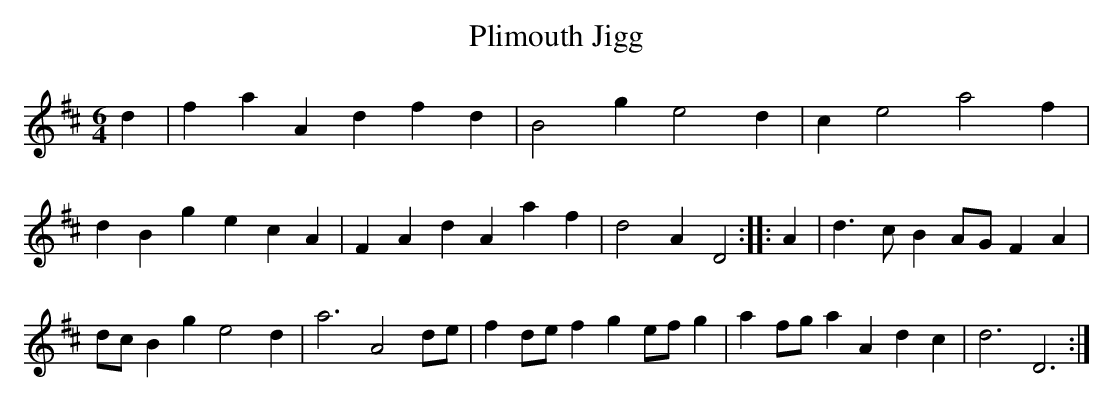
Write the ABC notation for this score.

X:1
T:Plimouth Jigg
M:6/4
L:1/8
K:D
d2| f2 a2 A2 d2 f2 d2| B4 g2 e4 d2| c2 e4 a4 f2| d2 B2 g2 e2 c2 A2 |\
F2 A2 d2 A2 a2 f2| d4 A2 D4:: A2| d3 c B2 AG F2 A2| dc B2 g2 e4 d2 |\
a6 A4 de| f2 de f2 g2 ef g2| a2 fg a2 A2 d2 c2| d6 D6:|
